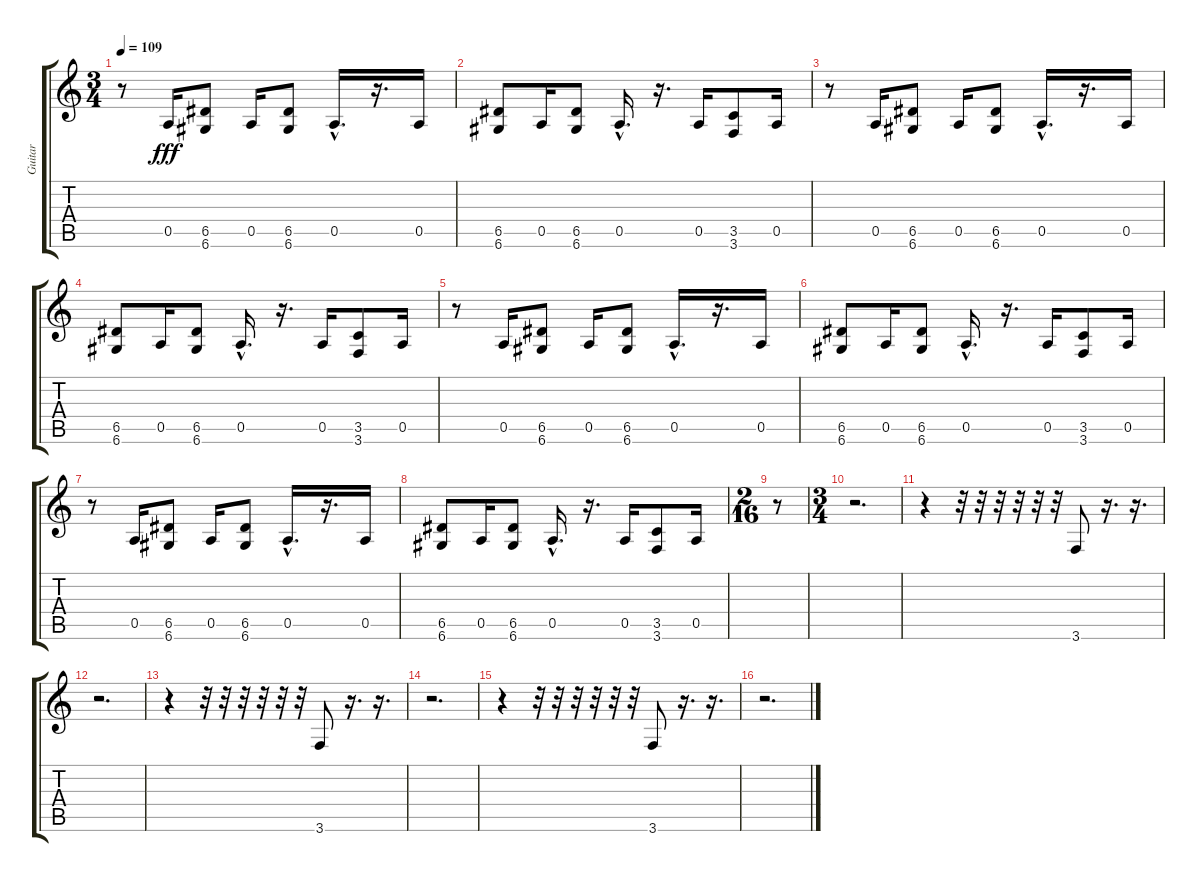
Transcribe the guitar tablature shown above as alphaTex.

\track ("Guitar" "Guitar") {instrument distortionguitar}
\staff {score tabs}
\tuning (E4 B3 G3 D3 A2 D2) {hide}
\ts (3 4)
\tempo 109
\clef g2
\ks c
r.8{dy f} 0.5.16{dy fff balance 0} (6.5 6.6).8 0.5.16 (6.5 6.6).8 0.5{hac}.16{d} r.16{d} 0.5.16 |
(6.5 6.6).8 0.5.16 (6.5 6.6).8 0.5{hac}.16{d} r.16{d} 0.5.16 (3.5 3.6).8 0.5.16 |
r.8 0.5.16 (6.5 6.6).8 0.5.16 (6.5 6.6).8 0.5{hac}.16{d} r.16{d} 0.5.16 |
(6.5 6.6).8 0.5.16 (6.5 6.6).8 0.5{hac}.16{d} r.16{d} 0.5.16 (3.5 3.6).8 0.5.16 |
r.8 0.5.16 (6.5 6.6).8 0.5.16 (6.5 6.6).8 0.5{hac}.16{d} r.16{d} 0.5.16 |
(6.5 6.6).8 0.5.16 (6.5 6.6).8 0.5{hac}.16{d} r.16{d} 0.5.16 (3.5 3.6).8 0.5.16 |
r.8 0.5.16 (6.5 6.6).8 0.5.16 (6.5 6.6).8 0.5{hac}.16{d} r.16{d} 0.5.16 |
(6.5 6.6).8 0.5.16 (6.5 6.6).8 0.5{hac}.16{d} r.16{d} 0.5.16 (3.5 3.6).8 0.5.16 |
\ts (2 16)
r.8 |
\ts (3 4)
r.2{d} |
r.4 r.32 r.32 r.32 r.32 r.32 r.32 3.6.8 r.16{d} r.16{d} |
r.2{d} |
r.4 r.32 r.32 r.32 r.32 r.32 r.32 3.6.8 r.16{d} r.16{d} |
r.2{d} |
r.4 r.32 r.32 r.32 r.32 r.32 r.32 3.6.8 r.16{d} r.16{d} |
r.2{d}
